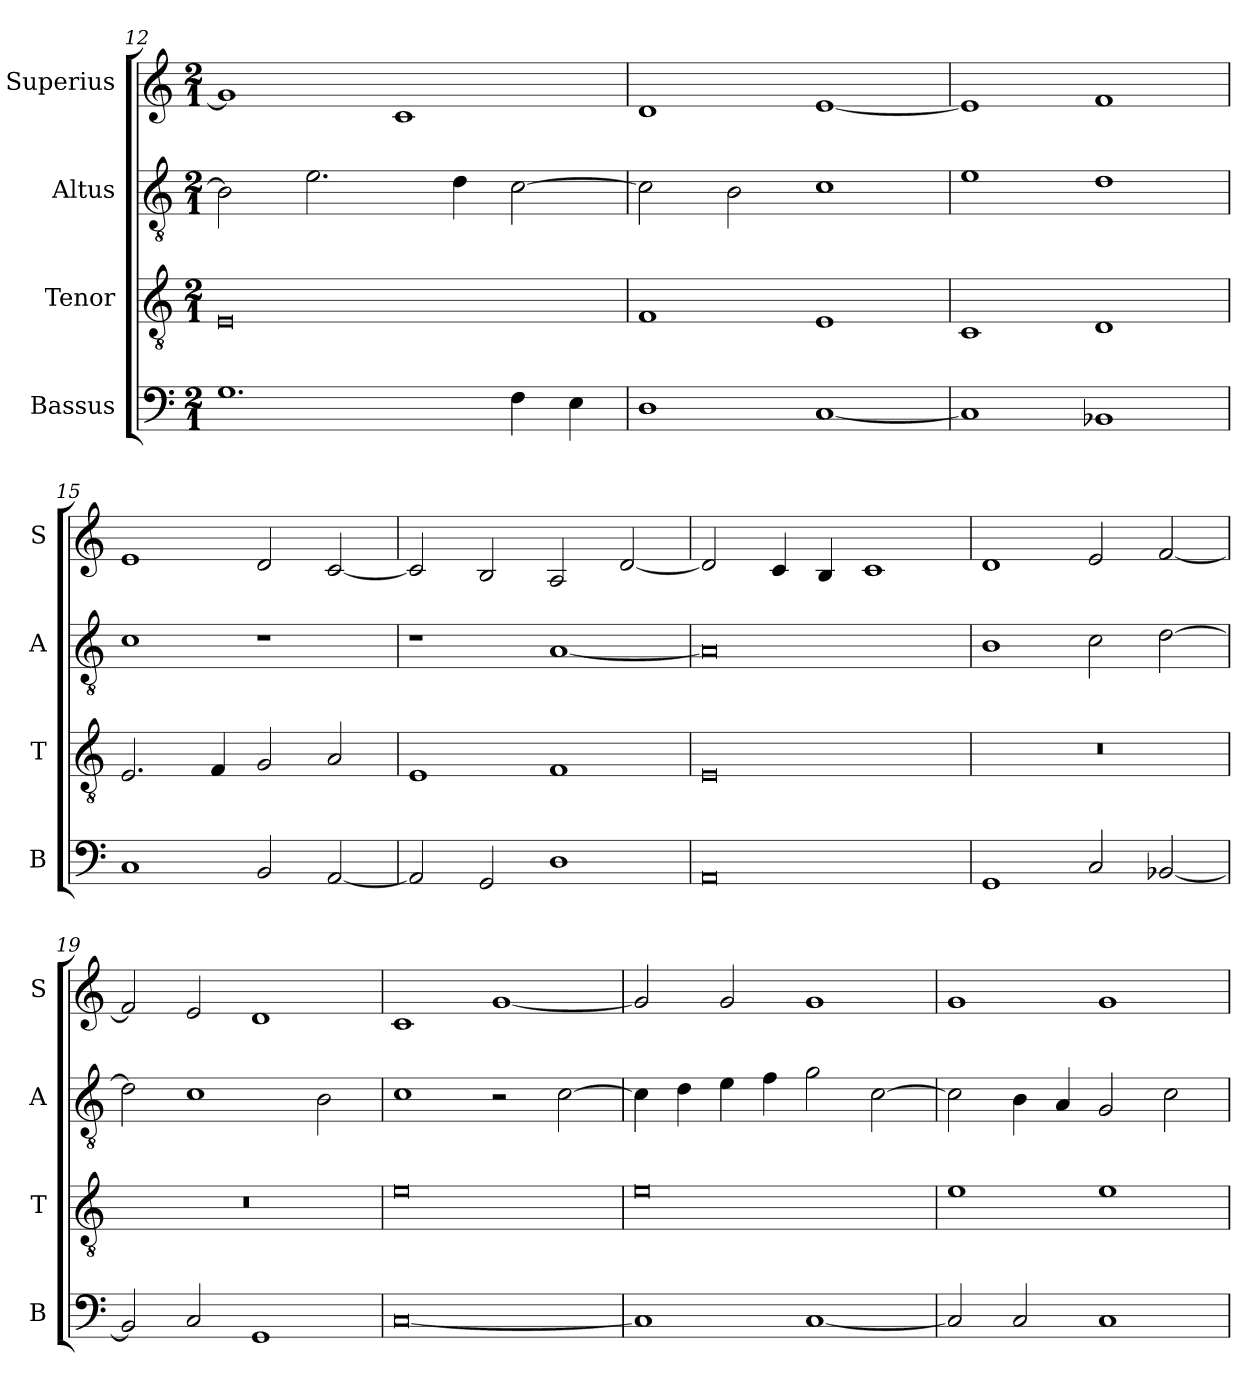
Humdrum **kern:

**kern	**kern	**kern	**kern
*part4	*part3	*part2	*part1
*staff4	*staff3	*staff2	*staff1
*I"Bassus	*I"Tenor	*I"Altus	*I"Superius
*I'B	*I'T	*I'A	*I'S
*clefF4	*clefGv2	*clefGv2	*clefG2
*k[]	*k[]	*k[]	*k[]
*M2/1	*M2/1	*M2/1	*M2/1
=12	=12	=12	=12
1.G	0E	2B\]	1g]
.	.	2.e\	.
.	.	.	1c
.	.	4d\	.
4F\	.	[2c\	.
4E\	.	.	.
=13	=13	=13	=13
1D	1F	2c\]	1d
.	.	2B\	.
[1C	1E	1c	[1e
=14	=14	=14	=14
1C]	1C	1e	1e]
1BB-X	1D	1d	1f
=15	=15	=15	=15
1C	2.E/	1c	1e
.	4F/	.	.
2BB/	2G/	1r	2d/
[2AA/	2A/	.	[2c/
=16	=16	=16	=16
2AA/]	1E	1r	2c/]
2GG/	.	.	2B/
1D	1F	[1A	2A/
.	.	.	[2d/
=17	=17	=17	=17
0AA	0E	0A]	2d/]
.	.	.	4c/
.	.	.	4B/
.	.	.	1c
=18	=18	=18	=18
1GG	0r	1B	1d
2C/	.	2c\	2e/
[2BB-X/	.	[2d\	[2f/
=19	=19	=19	=19
2BB-/]	0r	2d\]	2f/]
2C/	.	1c	2e/
1GG	.	.	1d
.	.	2B\	.
=20	=20	=20	=20
[0C	0e	1c	1c
.	.	2r	[1g
.	.	[2c\	.
=21	=21	=21	=21
1C]	0e	4c\]	2g/]
.	.	4d\	.
.	.	4e\	2g/
.	.	4f\	.
[1C	.	2g\	1g
.	.	[2c\	.
=22	=22	=22	=22
2C/]	1e	2c\]	1g
2C/	.	4B\	.
.	.	4A/	.
1C	1e	2G/	1g
.	.	2c\	.
=	=	=	=
*-	*-	*-	*-
